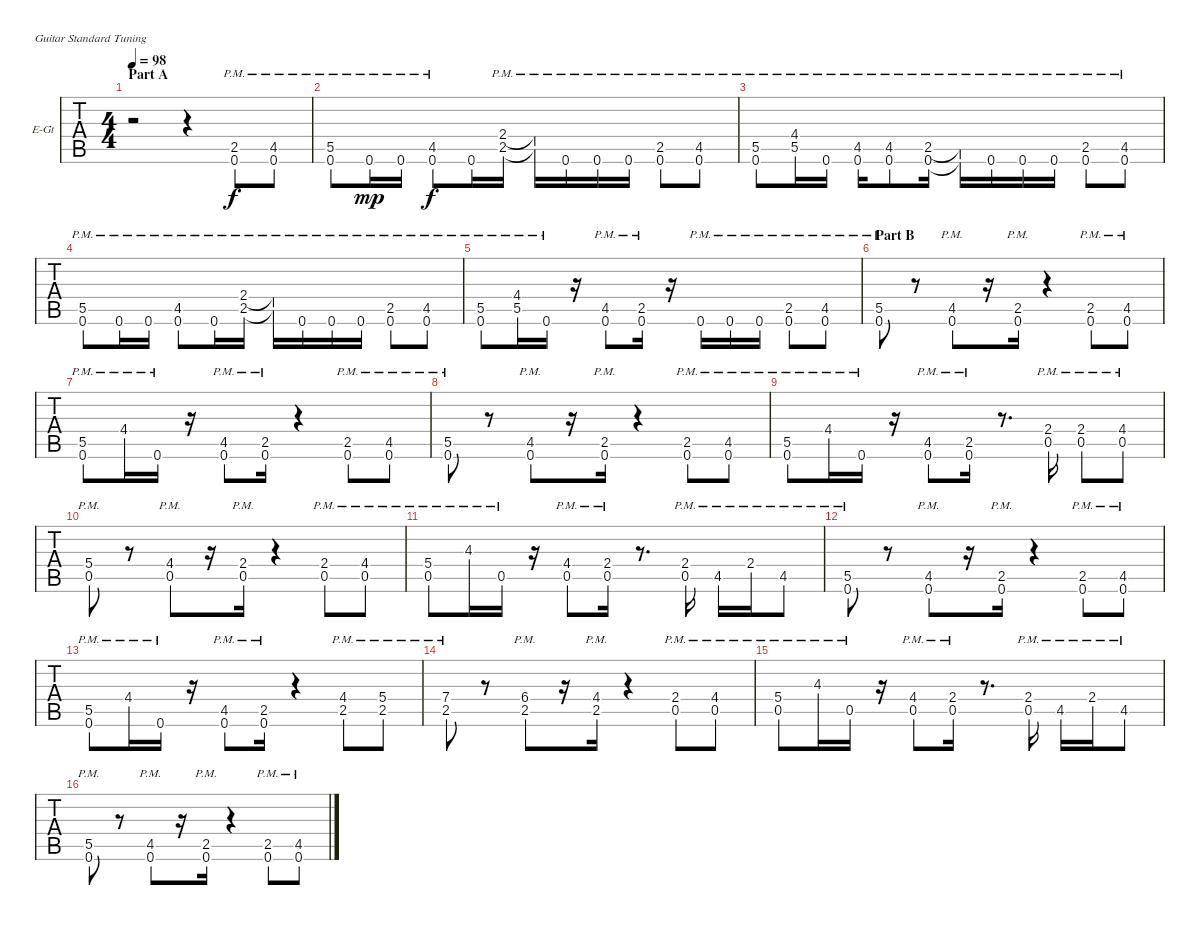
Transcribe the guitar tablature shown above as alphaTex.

\bracketExtendMode groupsimilarinstruments
\firstSystemTrackNameOrientation horizontal
\otherSystemsTrackNameOrientation horizontal
\track ("Rhytm Guitar" "E-Gt") {instrument overdrivenguitar}
\staff {tabs}
\tuning (E4 B3 G3 D3 A2 E2)
\ts (4 4)
\section ("" "Part A")
\tempo 98
\clef g2
\ks a
r.2{dy f instrument overdrivenguitar} r.4 (2.5{pm} 0.6{pm}).8 (4.5{pm} 0.6{pm}).8 |
(5.5{pm} 0.6{pm}).8 0.6{pm}.16{dy mp} 0.6{pm}.16 (4.5{pm} 0.6{pm}).8{dy f} 0.6.16 (2.4{pm} 2.5{pm}).16 (2.4{pm t} 2.5{pm t}).16 0.6{pm}.16 0.6{pm}.16 0.6{pm}.16 (2.5{pm} 0.6{pm}).8 (4.5{pm} 0.6{pm}).8 |
(5.5{pm} 0.6{pm}).8 (4.4{pm} 5.5{pm}).16 0.6{pm}.16 (4.5{pm} 0.6{pm}).16 (4.5{pm} 0.6{pm}).8 (2.5{pm} 0.6{pm}).16 (2.5{pm t} 0.6{pm t}).16 0.6{pm}.16 0.6{pm}.16 0.6{pm}.16 (2.5{pm} 0.6{pm}).8 (4.5{pm} 0.6{pm}).8 |
(5.5{pm} 0.6{pm}).8 0.6{pm}.16 0.6{pm}.16 (4.5{pm} 0.6{pm}).8 0.6{pm}.16 (2.4{pm} 2.5{pm}).16 (2.4{pm t} 2.5{pm t}).16 0.6{pm}.16 0.6{pm}.16 0.6{pm}.16 (2.5{pm} 0.6{pm}).8 (4.5{pm} 0.6{pm}).8 |
(5.5{pm} 0.6{pm}).8 (4.4{pm} 5.5{pm}).16 0.6{pm}.16 r.16 (4.5{pm} 0.6{pm}).8 (2.5{pm} 0.6{pm}).16 r.16 0.6{pm}.16 0.6{pm}.16 0.6{pm}.16 (2.5{pm} 0.6{pm}).8 (4.5{pm} 0.6{pm}).8 |
\section ("" "Part B")
(5.5{pm} 0.6{pm}).8 r.8 (4.5{pm} 0.6{pm}).8 r.16 (2.5{pm} 0.6{pm}).16 r.4 (2.5{pm} 0.6{pm}).8 (4.5{pm} 0.6{pm}).8 |
(5.5{pm} 0.6{pm}).8 4.4{pm}.16 0.6{pm}.16 r.16 (4.5{pm} 0.6{pm}).8 (2.5{pm} 0.6{pm}).16 r.4 (2.5{pm} 0.6{pm}).8 (4.5{pm} 0.6{pm}).8 |
(5.5{pm} 0.6{pm}).8 r.8 (4.5{pm} 0.6{pm}).8 r.16 (2.5{pm} 0.6{pm}).16 r.4 (2.5{pm} 0.6{pm}).8 (4.5{pm} 0.6{pm}).8 |
(5.5{pm} 0.6{pm}).8 4.4{pm}.16 0.6{pm}.16 r.16 (4.5{pm} 0.6{pm}).8 (2.5{pm} 0.6{pm}).16 r.8{d} (2.4{pm} 0.5{pm}).16 (2.4{pm} 0.5{pm}).8 (4.4{pm} 0.5{pm}).8 |
(5.4{pm} 0.5{pm}).8 r.8 (4.4{pm} 0.5{pm}).8 r.16 (2.4{pm} 0.5{pm}).16 r.4 (2.4{pm} 0.5{pm}).8 (4.4{pm} 0.5{pm}).8 |
(5.4{pm} 0.5{pm}).8 4.3{pm}.16 0.5{pm}.16 r.16 (4.4{pm} 0.5{pm}).8 (2.4{pm} 0.5{pm}).16 r.8{d} (2.4{pm} 0.5{pm}).16 4.5{pm}.16 2.4{pm}.16 4.5{pm}.8 |
(5.5{pm} 0.6{pm}).8 r.8 (4.5{pm} 0.6{pm}).8 r.16 (2.5{pm} 0.6{pm}).16 r.4 (2.5{pm} 0.6{pm}).8 (4.5{pm} 0.6{pm}).8 |
(5.5{pm} 0.6{pm}).8 4.4{pm}.16 0.6{pm}.16 r.16 (4.5{pm} 0.6{pm}).8 (2.5{pm} 0.6{pm}).16 r.4 (4.4{pm} 2.5{pm}).8 (5.4{pm} 2.5{pm}).8 |
(7.4{pm} 2.5{pm}).8 r.8 (6.4{pm} 2.5{pm}).8 r.16 (4.4{pm} 2.5{pm}).16 r.4 (2.4{pm} 0.5{pm}).8 (4.4{pm} 0.5{pm}).8 |
(5.4{pm} 0.5{pm}).8 4.3{pm}.16 0.5{pm}.16 r.16 (4.4{pm} 0.5{pm}).8 (2.4{pm} 0.5{pm}).16 r.8{d} (2.4{pm} 0.5{pm}).16 4.5{pm}.16 2.4{pm}.16 4.5{pm}.8 |
(5.5{pm} 0.6{pm}).8 r.8 (4.5{pm} 0.6{pm}).8 r.16 (2.5{pm} 0.6{pm}).16 r.4 (2.5{pm} 0.6{pm}).8 (4.5{pm} 0.6{pm}).8
